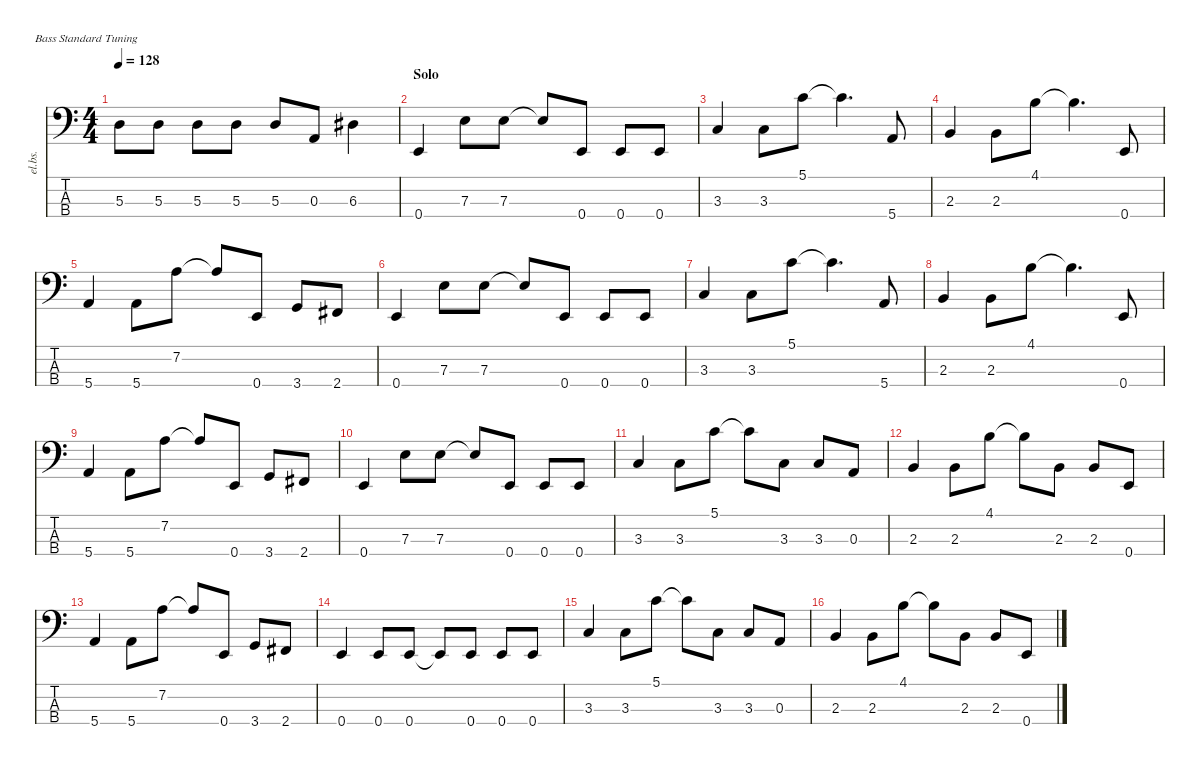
\defaultSystemsLayout 4
\hideDynamics
\bracketExtendMode nobrackets
\otherSystemsTrackNameOrientation horizontal
\track ("Bass (Duff)" "el.bs.") {instrument electricbasspick}
\staff {score tabs}
\tuning (G2 D2 A1 E1)
\ts (4 4)
\tempo 128
\clef f4
\ks c
5.3.8{dy f instrument electricbasspick} 5.3.8 5.3.8 5.3.8 5.3.8 0.3.8 6.3{acc #}.4 |
\section ("" "Solo")
0.4.4 7.3.8 7.3.8 7.3{t}.8 0.4.8 0.4.8 0.4.8 |
3.3.4 3.3.8 5.1.8 5.1{t}.4{d} 5.4.8 |
2.3.4 2.3.8 4.1.8 4.1{t}.4{d} 0.4.8 |
5.4.4 5.4.8 7.2.8 7.2{t}.8 0.4.8 3.4.8 2.4{acc #}.8 |
0.4.4 7.3.8 7.3.8 7.3{t}.8 0.4.8 0.4.8 0.4.8 |
3.3.4 3.3.8 5.1.8 5.1{t}.4{d} 5.4.8 |
2.3.4 2.3.8 4.1.8 4.1{t}.4{d} 0.4.8 |
5.4.4 5.4.8 7.2.8 7.2{t}.8 0.4.8 3.4.8 2.4{acc #}.8 |
0.4.4 7.3.8 7.3.8 7.3{t}.8 0.4.8 0.4.8 0.4.8 |
3.3.4 3.3.8 5.1.8 5.1{t}.8 3.3.8 3.3.8 0.3.8 |
2.3.4 2.3.8 4.1.8 4.1{t}.8 2.3.8 2.3.8 0.4.8 |
5.4.4 5.4.8 7.2.8 7.2{t}.8 0.4.8 3.4.8 2.4{acc #}.8 |
0.4.4 0.4.8 0.4.8 0.4{t}.8 0.4.8 0.4.8 0.4.8 |
3.3.4 3.3.8 5.1.8 5.1{t}.8 3.3.8 3.3.8 0.3.8 |
2.3.4 2.3.8 4.1.8 4.1{t}.8 2.3.8 2.3.8 0.4.8
